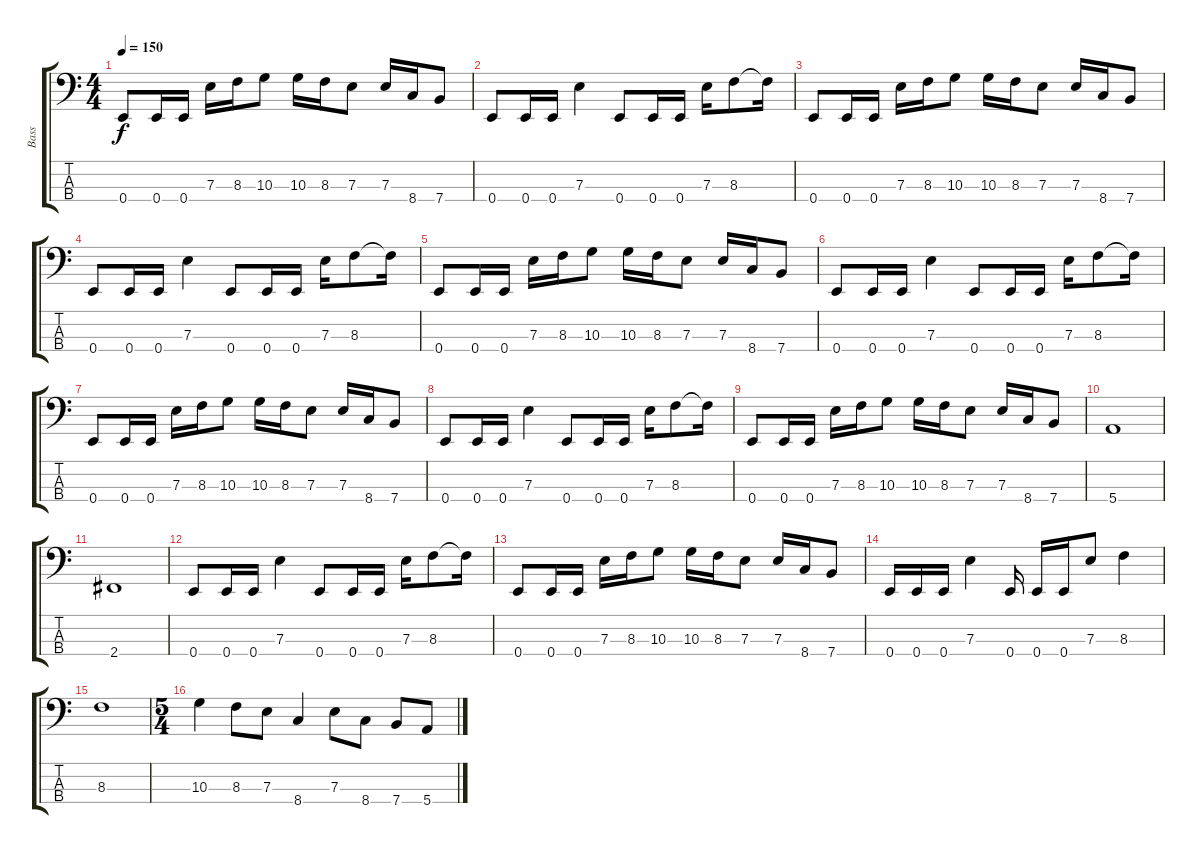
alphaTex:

\track ("Bass" "Bass") {instrument electricbasspick}
\staff {score tabs}
\tuning (G2 D2 A1 E1) {hide}
\ts (4 4)
\tempo 150
\clef f4
\ks c
0.4.8{dy f} 0.4.16 0.4.16 7.3.16 8.3.16 10.3.8 10.3.16 8.3.16 7.3.8 7.3.16 8.4.16 7.4.8 |
0.4.8{instrument electricbasspick} 0.4.16 0.4.16 7.3.4 0.4.8 0.4.16 0.4.16 7.3.16 8.3.8 8.3{t}.16 |
0.4.8 0.4.16 0.4.16 7.3.16 8.3.16 10.3.8 10.3.16 8.3.16 7.3.8 7.3.16 8.4.16 7.4.8 |
0.4.8{instrument electricbasspick} 0.4.16 0.4.16 7.3.4 0.4.8 0.4.16 0.4.16 7.3.16 8.3.8 8.3{t}.16 |
0.4.8 0.4.16 0.4.16 7.3.16 8.3.16 10.3.8 10.3.16 8.3.16 7.3.8 7.3.16 8.4.16 7.4.8 |
0.4.8{instrument electricbasspick} 0.4.16 0.4.16 7.3.4 0.4.8 0.4.16 0.4.16 7.3.16 8.3.8 8.3{t}.16 |
0.4.8 0.4.16 0.4.16 7.3.16 8.3.16 10.3.8 10.3.16 8.3.16 7.3.8 7.3.16 8.4.16 7.4.8 |
0.4.8{instrument electricbasspick} 0.4.16 0.4.16 7.3.4 0.4.8 0.4.16 0.4.16 7.3.16 8.3.8 8.3{t}.16 |
0.4.8 0.4.16 0.4.16 7.3.16 8.3.16 10.3.8 10.3.16 8.3.16 7.3.8 7.3.16 8.4.16 7.4.8 |
5.4.1 |
2.4.1 |
0.4.8{instrument electricbasspick} 0.4.16 0.4.16 7.3.4 0.4.8 0.4.16 0.4.16 7.3.16 8.3.8 8.3{t}.16 |
0.4.8 0.4.16 0.4.16 7.3.16 8.3.16 10.3.8 10.3.16 8.3.16 7.3.8 7.3.16 8.4.16 7.4.8 |
0.4.16 0.4.16 0.4.16 7.3.4 0.4.16 0.4.16 0.4.16 7.3.8 8.3.4 |
8.3.1 |
\ts (5 4)
10.3.4 8.3.8 7.3.8 8.4.4 7.3.8 8.4.8 7.4.8 5.4.8
